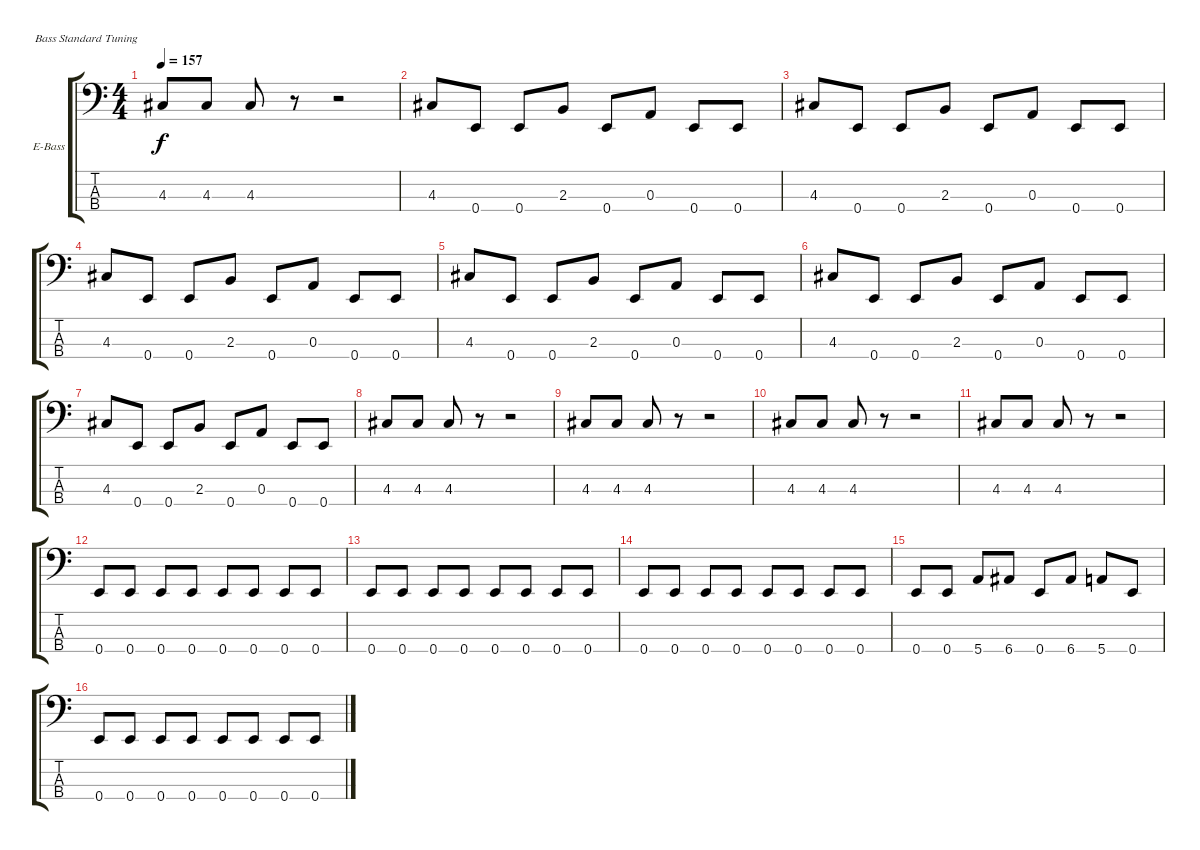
\defaultSystemsLayout 4
\bracketExtendMode groupsimilarinstruments
\firstSystemTrackNameOrientation horizontal
\otherSystemsTrackNameOrientation horizontal
\track ("Electric Bass" "E-Bass") {instrument electricbassfinger}
\staff {score tabs}
\tuning (G2 D2 A1 E1)
\ts (4 4)
\tempo 157
\clef f4
\ks c
4.3.8{dy f} 4.3.8 4.3.8 r.8 r.2 |
4.3.8 0.4.8 0.4.8 2.3.8 0.4.8 0.3.8 0.4.8 0.4.8 |
4.3.8 0.4.8 0.4.8 2.3.8 0.4.8 0.3.8 0.4.8 0.4.8 |
4.3.8 0.4.8 0.4.8 2.3.8 0.4.8 0.3.8 0.4.8 0.4.8 |
4.3.8 0.4.8 0.4.8 2.3.8 0.4.8 0.3.8 0.4.8 0.4.8 |
4.3.8 0.4.8 0.4.8 2.3.8 0.4.8 0.3.8 0.4.8 0.4.8 |
4.3.8 0.4.8 0.4.8 2.3.8 0.4.8 0.3.8 0.4.8 0.4.8 |
4.3.8 4.3.8 4.3.8 r.8 r.2 |
4.3.8 4.3.8 4.3.8 r.8 r.2 |
4.3.8 4.3.8 4.3.8 r.8 r.2 |
4.3.8 4.3.8 4.3.8 r.8 r.2 |
0.4.8 0.4.8 0.4.8 0.4.8 0.4.8 0.4.8 0.4.8 0.4.8 |
0.4.8 0.4.8 0.4.8 0.4.8 0.4.8 0.4.8 0.4.8 0.4.8 |
0.4.8 0.4.8 0.4.8 0.4.8 0.4.8 0.4.8 0.4.8 0.4.8 |
0.4.8 0.4.8 5.4.8 6.4.8 0.4.8 6.4.8 5.4.8 0.4.8 |
0.4.8 0.4.8 0.4.8 0.4.8 0.4.8 0.4.8 0.4.8 0.4.8
